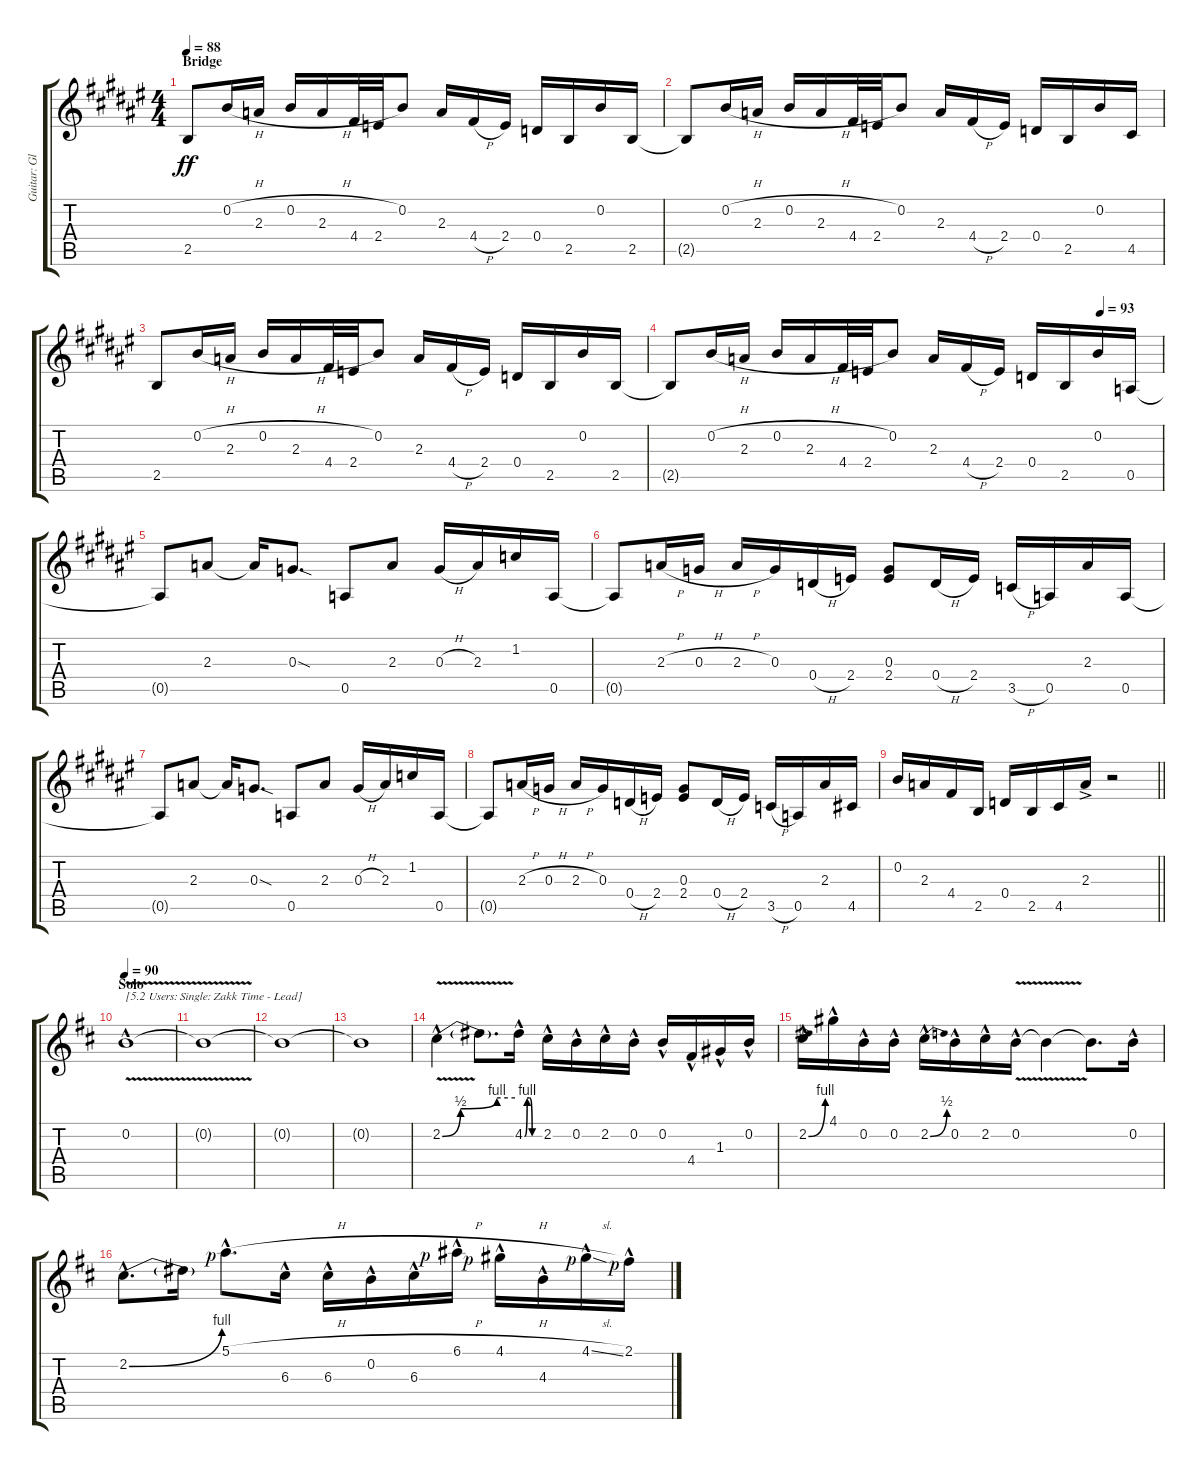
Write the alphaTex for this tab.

\track ("Guitar: Glenn" "Guitar: Gl") {instrument overdrivenguitar}
\staff {score tabs}
\tuning (E4 B3 G3 D3 A2 D2) {hide}
\ts (4 4)
\section ("" "Bridge")
\tempo 88
\clef g2
\ks f#
2.5.8{dy ff} 0.2{h}.16 2.3.16 0.2{h}.16 2.3.16 4.4.32 2.4.32 0.2.8 2.3.16 4.4{h}.16 2.4.16 0.4.16 2.5.16 0.2.16 2.5.16 |
2.5{t}.8 0.2{h}.16 2.3.16 0.2{h}.16 2.3.16 4.4.32 2.4.32 0.2.8 2.3.16 4.4{h}.16 2.4.16 0.4.16 2.5.16 0.2.16 4.5.16 |
2.5.8 0.2{h}.16 2.3.16 0.2{h}.16 2.3.16 4.4.32 2.4.32 0.2.8 2.3.16 4.4{h}.16 2.4.16 0.4.16 2.5.16 0.2.16 2.5.16 |
\tempo (93 0.875)
2.5{t}.8 0.2{h}.16 2.3.16 0.2{h}.16 2.3.16 4.4.32 2.4.32 0.2.8 2.3.16 4.4{h}.16 2.4.16 0.4.16 2.5.16 0.2.16 0.5.16 |
0.5{t}.8 2.3.8 2.3{t}.16 0.3{sod}.8{d} 0.5.8 2.3.8 0.3{h}.16 2.3.16 1.2.16 0.5.16 |
0.5{t}.8 2.3{h}.16 0.3{h}.16 2.3{h}.16 0.3.16 0.4{h}.16 2.4.16 (0.3 2.4).8 0.4{h}.16 2.4.16 3.5{h}.16 0.5.16 2.3.16 0.5.16 |
0.5{t}.8 2.3.8 2.3{t}.16 0.3{sod}.8{d} 0.5.8 2.3.8 0.3{h}.16 2.3.16 1.2.16 0.5.16 |
0.5{t}.8 2.3{h}.16 0.3{h}.16 2.3{h}.16 0.3.16 0.4{h}.16 2.4.16 (0.3 2.4).8 0.4{h}.16 2.4.16 3.5{h}.16 0.5.16 2.3.16 4.5.16 |
\barLineRight lightlight
0.2.16 2.3.16 4.4.16 2.5.16 0.4.16 2.5.16 4.5.16 2.3{ac}.16 r.2 |
\section ("" "Solo")
\tempo 90
\ks d
0.2{v hac}.1{txt "[5.2 Users: Single: Zakk Time - Lead]" volume 16 balance 8 instrument overdrivenguitar} |
0.2{t}.1 |
0.2{t}.1 |
0.2{t}.1 |
2.2{be (custom 0 0 15 2 45 4 60 4) v hac}.4{volume 16 balance 8 instrument overdrivenguitar} 2.2{t}.8{d} 4.2{be (custom 0 0 10 4 20 4 30 0 60 0) hac}.16 2.2{hac}.16 0.2{hac}.16 2.2{hac}.16 0.2{hac}.16 0.2{hac}.16 4.4{hac}.16 1.3{hac}.16 0.2{hac}.16 |
2.2{be (bend 0 0 60 4) hac}.16 4.1{hac}.16 0.2{hac}.16 0.2{hac}.16 2.2{be (bend 0 0 60 2) hac}.16 0.2{hac}.16 2.2{hac}.16 0.2{v hac}.16 0.2{t}.4 0.2{t}.8{d} 0.2{hac}.16 |
2.2{be (bend 0 0 60 4) hac}.8{d} 2.2{t}.16 5.1{h hac rf 1}.8{d} 6.3{hac}.16 6.3{hac}.16 0.2{hac}.16 6.3{hac}.16 6.1{h hac rf 1}.16 4.1{h hac rf 1}.16 4.3{hac}.16 4.1{sl hac rf 1}.16 2.1{h hac rf 1}.16
